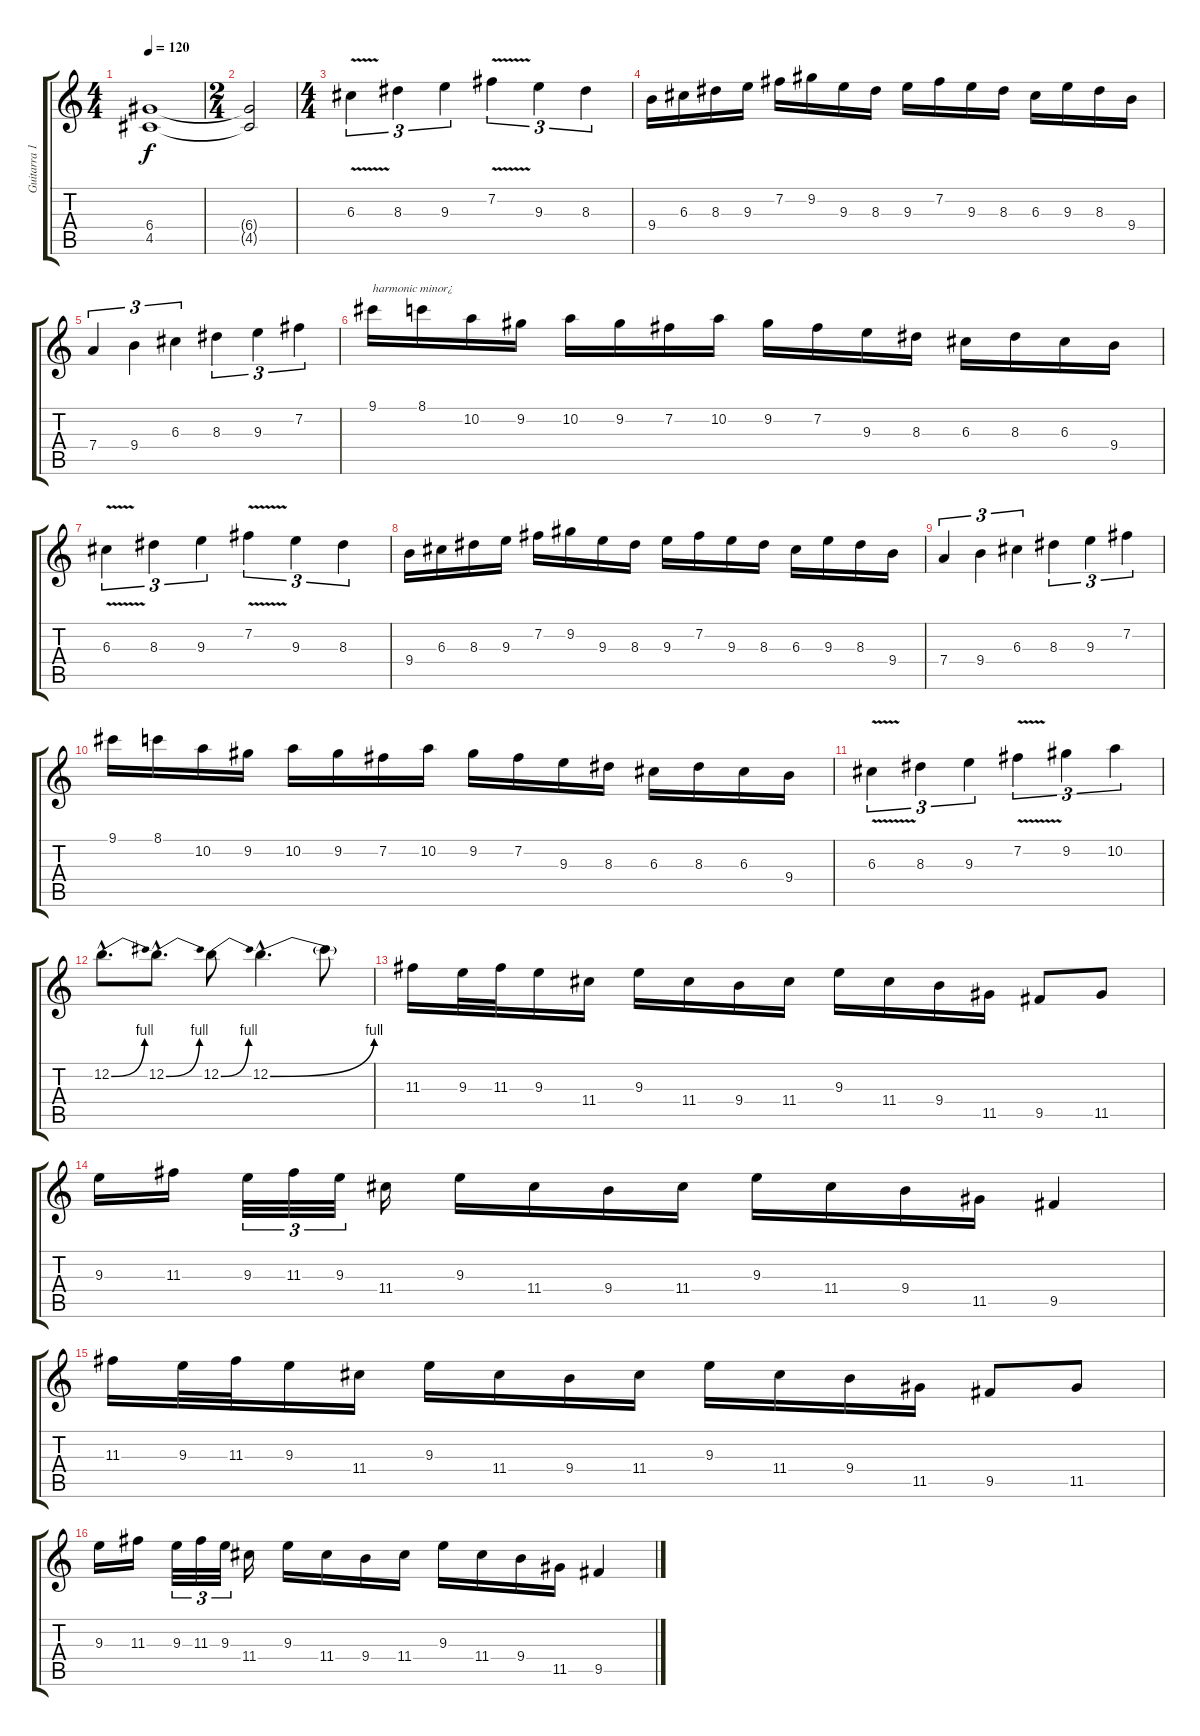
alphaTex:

\track ("Guitarra 1" "Guitarra 1") {instrument overdrivenguitar}
\staff {score tabs}
\tuning (E4 B3 G3 D3 A2 E2) {hide}
\ts (4 4)
\tempo 120
\clef g2
\ks c
(6.4 4.5).1{dy f} |
\ts (2 4)
(6.4{t} 4.5{t}).2 |
\ts (4 4)
6.3{v}.4{tu (3 2)} 8.3.4{tu (3 2)} 9.3.4{tu (3 2)} 7.2{v}.4{tu (3 2)} 9.3.4{tu (3 2)} 8.3.4{tu (3 2)} |
9.4.16 6.3.16 8.3.16 9.3.16 7.2.16 9.2.16 9.3.16 8.3.16 9.3.16 7.2.16 9.3.16 8.3.16 6.3.16 9.3.16 8.3.16 9.4.16 |
7.4.4{tu (3 2)} 9.4.4{tu (3 2)} 6.3.4{tu (3 2)} 8.3.4{tu (3 2)} 9.3.4{tu (3 2)} 7.2.4{tu (3 2)} |
9.1.16{txt "harmonic minor¿"} 8.1.16 10.2.16 9.2.16 10.2.16 9.2.16 7.2.16 10.2.16 9.2.16 7.2.16 9.3.16 8.3.16 6.3.16 8.3.16 6.3.16 9.4.16 |
6.3{v}.4{tu (3 2)} 8.3.4{tu (3 2)} 9.3.4{tu (3 2)} 7.2{v}.4{tu (3 2)} 9.3.4{tu (3 2)} 8.3.4{tu (3 2)} |
9.4.16 6.3.16 8.3.16 9.3.16 7.2.16 9.2.16 9.3.16 8.3.16 9.3.16 7.2.16 9.3.16 8.3.16 6.3.16 9.3.16 8.3.16 9.4.16 |
7.4.4{tu (3 2)} 9.4.4{tu (3 2)} 6.3.4{tu (3 2)} 8.3.4{tu (3 2)} 9.3.4{tu (3 2)} 7.2.4{tu (3 2)} |
9.1.16 8.1.16 10.2.16 9.2.16 10.2.16 9.2.16 7.2.16 10.2.16 9.2.16 7.2.16 9.3.16 8.3.16 6.3.16 8.3.16 6.3.16 9.4.16 |
6.3{v}.4{tu (3 2)} 8.3.4{tu (3 2)} 9.3.4{tu (3 2)} 7.2{v}.4{tu (3 2)} 9.2.4{tu (3 2)} 10.2.4{tu (3 2)} |
12.2{be (bend 0 0 60 4) hac}.8{d} 12.2{be (bend 0 0 60 4) hac}.8{d} 12.2{be (bend 0 0 60 4)}.8 12.2{be (bend 0 0 60 4) hac}.4{d} 12.2{t}.8 |
11.3.16 9.3.32 11.3.32 9.3.16 11.4.16 9.3.16 11.4.16 9.4.16 11.4.16 9.3.16 11.4.16 9.4.16 11.5.16 9.5.8 11.5.8 |
9.3.16 11.3.16 9.3.32{tu (3 2)} 11.3.32{tu (3 2)} 9.3.32{tu (3 2)} 11.4.16 9.3.16 11.4.16 9.4.16 11.4.16 9.3.16 11.4.16 9.4.16 11.5.16 9.5.4 |
11.3.16 9.3.32 11.3.32 9.3.16 11.4.16 9.3.16 11.4.16 9.4.16 11.4.16 9.3.16 11.4.16 9.4.16 11.5.16 9.5.8 11.5.8 |
9.3.16 11.3.16 9.3.32{tu (3 2)} 11.3.32{tu (3 2)} 9.3.32{tu (3 2)} 11.4.16 9.3.16 11.4.16 9.4.16 11.4.16 9.3.16 11.4.16 9.4.16 11.5.16 9.5.4
